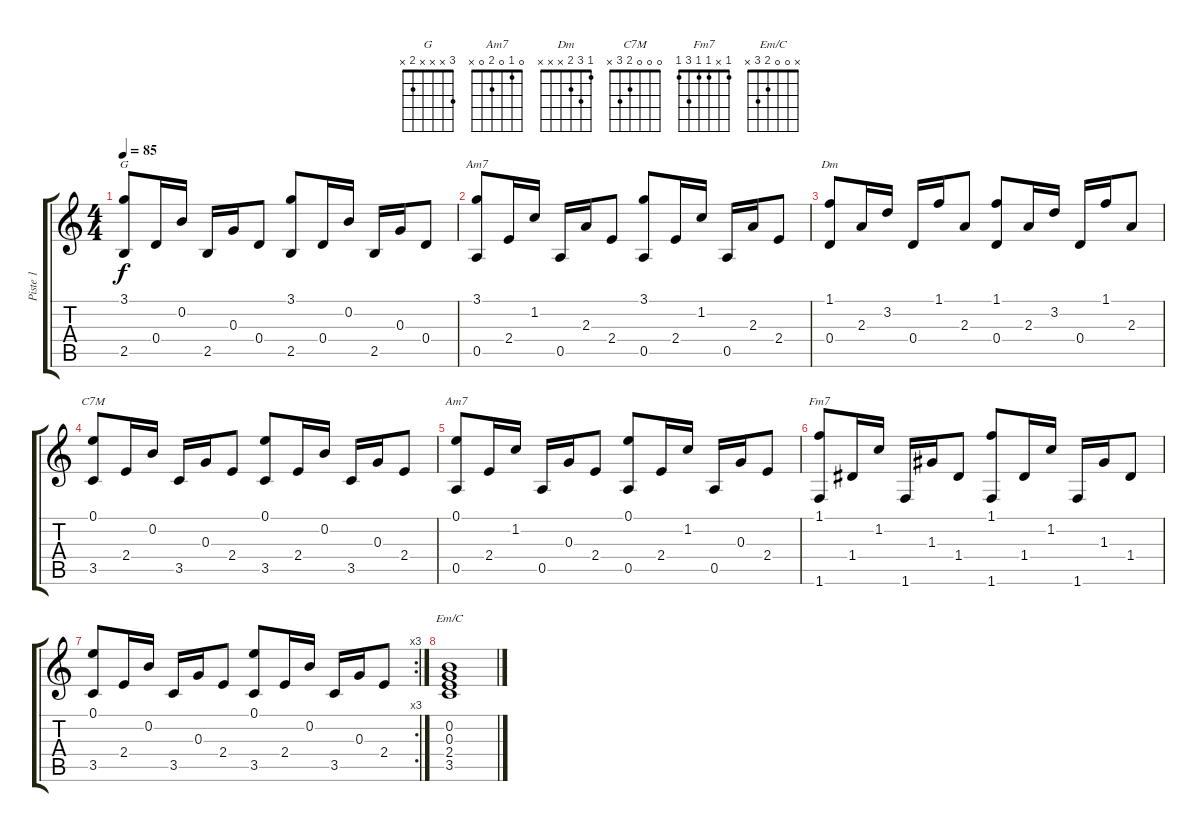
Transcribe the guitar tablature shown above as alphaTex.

\track ("Piste 1" "Piste 1") {instrument acousticguitarsteel}
\staff {score tabs}
\tuning (E4 B3 G3 D3 A2 E2) {hide}
\chord ("G" 3 x x x 2 x)
\chord ("Am7" 3 1 2 2 0 x)
\chord ("Dm" 1 3 2 x x x)
\chord ("C7M" 0 0 0 2 3 x)
\chord ("Am7" 0 1 0 2 0 x)
\chord ("Fm7" 1 x 1 1 3 1)
\chord ("Em/C" x 0 0 2 3 x)
\ts (4 4)
\tempo 85
\clef g2
\ks c
(3.1 2.5).8{ch "G" dy f} 0.4.16 0.2.16 2.5.16 0.3.16 0.4.8 (3.1 2.5).8 0.4.16 0.2.16 2.5.16 0.3.16 0.4.8 |
(3.1 0.5).8{ch "Am7"} 2.4.16 1.2.16 0.5.16 2.3.16 2.4.8 (3.1 0.5).8 2.4.16 1.2.16 0.5.16 2.3.16 2.4.8 |
(1.1 0.4).8{ch "Dm"} 2.3.16 3.2.16 0.4.16 1.1.16 2.3.8 (1.1 0.4).8 2.3.16 3.2.16 0.4.16 1.1.16 2.3.8 |
(0.1 3.5).8{ch "C7M"} 2.4.16 0.2.16 3.5.16 0.3.16 2.4.8 (0.1 3.5).8 2.4.16 0.2.16 3.5.16 0.3.16 2.4.8 |
(0.1 0.5).8{ch "Am7"} 2.4.16 1.2.16 0.5.16 0.3.16 2.4.8 (0.1 0.5).8 2.4.16 1.2.16 0.5.16 0.3.16 2.4.8 |
(1.1 1.6).8{ch "Fm7"} 1.4.16 1.2.16 1.6.16 1.3.16 1.4.8 (1.1 1.6).8 1.4.16 1.2.16 1.6.16 1.3.16 1.4.8 |
\rc 3
(0.1 3.5).8 2.4.16 0.2.16 3.5.16 0.3.16 2.4.8 (0.1 3.5).8 2.4.16 0.2.16 3.5.16 0.3.16 2.4.8 |
(0.2 0.3 2.4 3.5).1{ch "Em/C"}
